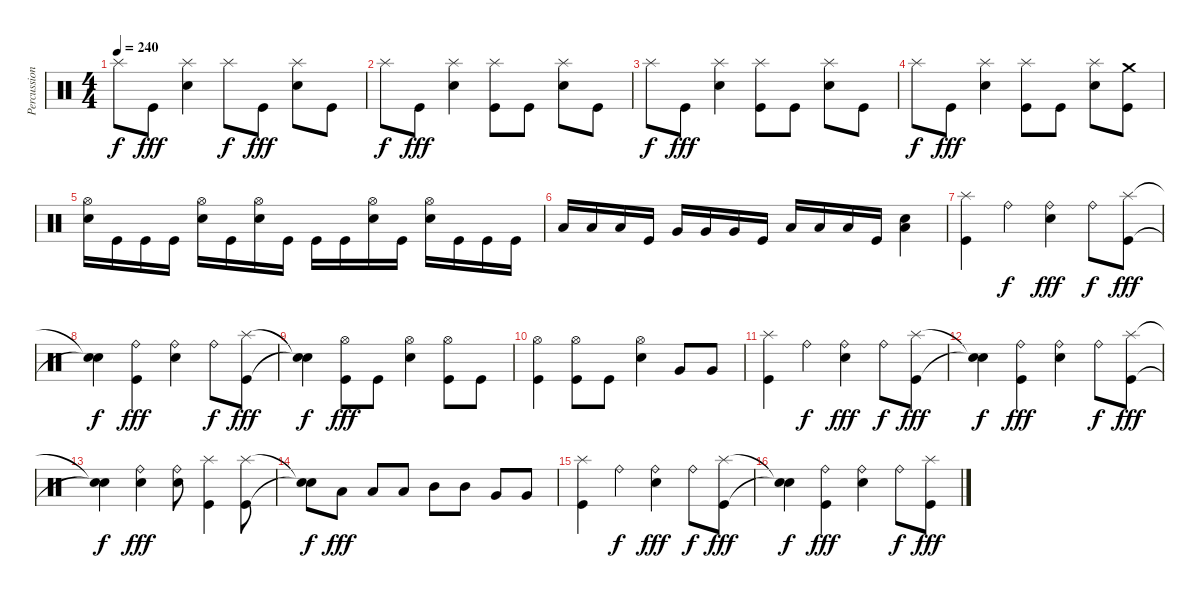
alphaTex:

\track ("Percussions" "Percussion") {instrument percussion}
\staff {score}
\articulation defaults
\ts (4 4)
\tempo 240
\clef neutral
\ks c "Splash (hit)".8{dy f} "Kick (hit)".8{dy fff}
("Electric Snare (hit)" "Splash (hit)").4 "Splash (hit)".8{dy f} "Kick (hit)".8{dy fff} ("Electric Snare (hit)" "Splash (hit)").8 "Kick (hit)".8 |
"Splash (hit)".8{dy f} "Kick (hit)".8{dy fff} ("Electric Snare (hit)" "Splash (hit)").4 ("Kick (hit)" "Splash (hit)").8 "Kick (hit)".8 ("Electric Snare (hit)" "Splash (hit)").8 "Kick (hit)".8 |
"Splash (hit)".8{dy f} "Kick (hit)".8{dy fff} ("Electric Snare (hit)" "Splash (hit)").4 ("Kick (hit)" "Splash (hit)").8 "Kick (hit)".8 ("Electric Snare (hit)" "Splash (hit)").8 "Kick (hit)".8 |
"Splash (hit)".8{dy f} "Kick (hit)".8{dy fff} ("Electric Snare (hit)" "Splash (hit)").4 ("Kick (hit)" "Splash (hit)").8 "Kick (hit)".8 ("Electric Snare (hit)" "Splash (hit)").8 ("Kick (hit)" "Crash medium (hit)").8 |
("Electric Snare (hit)" "Hi-Hat (open)").16 "Kick (hit)".16 "Kick (hit)".16 "Kick (hit)".16 ("Electric Snare (hit)" "Hi-Hat (open)").16 "Kick (hit)".16 ("Electric Snare (hit)" "Hi-Hat (open)").16 "Kick (hit)".16 "Kick (hit)".16 "Kick (hit)".16 ("Electric Snare (hit)" "Hi-Hat (open)").16 "Kick (hit)".16 ("Electric Snare (hit)" "Hi-Hat (open)").16 "Kick (hit)".16 "Kick (hit)".16 "Kick (hit)".16 |
"Low Tom (hit)".16 "Low Tom (hit)".16 "Low Tom (hit)".16 "Kick (hit)".16 "Very Low Tom (hit)".16 "Very Low Tom (hit)".16 "Very Low Tom (hit)".16 "Kick (hit)".16 "Low Floor Tom (hit)".16 "Low Floor Tom (hit)".16 "Low Floor Tom (hit)".16 "Kick (hit)".16 ("Electric Snare (hit)" "Low Floor Tom (hit)").4 |
("Kick (hit)" "Splash (hit)").4 "Ride (bell)".4{dy f} ("Electric Snare (hit)" "Ride (bell)").4{dy fff} "Ride (bell)".8{dy f} ("Kick (hit)" "Splash (hit)").8{dy fff} |
("Snare (hit)"{t} "Snare (hit)"{t}).4{dy f} ("Kick (hit)" "Ride (bell)").4{dy fff} ("Electric Snare (hit)" "Ride (bell)").4 "Ride (bell)".8{dy f} ("Kick (hit)" "Splash (hit)").8{dy fff} |
("Snare (hit)"{t} "Snare (hit)"{t}).4{dy f} ("Kick (hit)" "Hi-Hat (open)").8{dy fff} "Kick (hit)".8 ("Electric Snare (hit)" "Hi-Hat (open)").4 ("Kick (hit)" "Hi-Hat (open)").8 "Kick (hit)".8 |
("Kick (hit)" "Hi-Hat (open)").4 ("Kick (hit)" "Hi-Hat (open)").8 "Kick (hit)".8 ("Electric Snare (hit)" "Hi-Hat (open)").4 "Very Low Tom (hit)".8 "Very Low Tom (hit)".8 |
("Kick (hit)" "Splash (hit)").4 "Ride (bell)".4{dy f} ("Electric Snare (hit)" "Ride (bell)").4{dy fff} "Ride (bell)".8{dy f} ("Kick (hit)" "Splash (hit)").8{dy fff} |
("Snare (hit)"{t} "Snare (hit)"{t}).4{dy f} ("Kick (hit)" "Ride (bell)").4{dy fff} ("Electric Snare (hit)" "Ride (bell)").4 "Ride (bell)".8{dy f} ("Kick (hit)" "Splash (hit)").8{dy fff} |
("Snare (hit)"{t} "Snare (hit)"{t}).4{dy f} ("Electric Snare (hit)" "Ride (bell)").4{dy fff} ("Electric Snare (hit)" "Ride (bell)").8 ("Kick (hit)" "Splash (hit)").4 ("Kick (hit)" "Splash (hit)").8 |
("Snare (hit)"{t} "Snare (hit)"{t}).8{dy f} "Low Tom (hit)".8{dy fff} "Low Tom (hit)".8 "Low Tom (hit)".8 "Mid Tom (hit)".8 "Mid Tom (hit)".8 "Very Low Tom (hit)".8 "Very Low Tom (hit)".8 |
("Kick (hit)" "Splash (hit)").4 "Ride (bell)".4{dy f} ("Electric Snare (hit)" "Ride (bell)").4{dy fff} "Ride (bell)".8{dy f} ("Kick (hit)" "Splash (hit)").8{dy fff} |
("Snare (hit)"{t} "Snare (hit)"{t}).4{dy f} ("Kick (hit)" "Ride (bell)").4{dy fff} ("Electric Snare (hit)" "Ride (bell)").4 "Ride (bell)".8{dy f} ("Kick (hit)" "Splash (hit)").8{dy fff}
